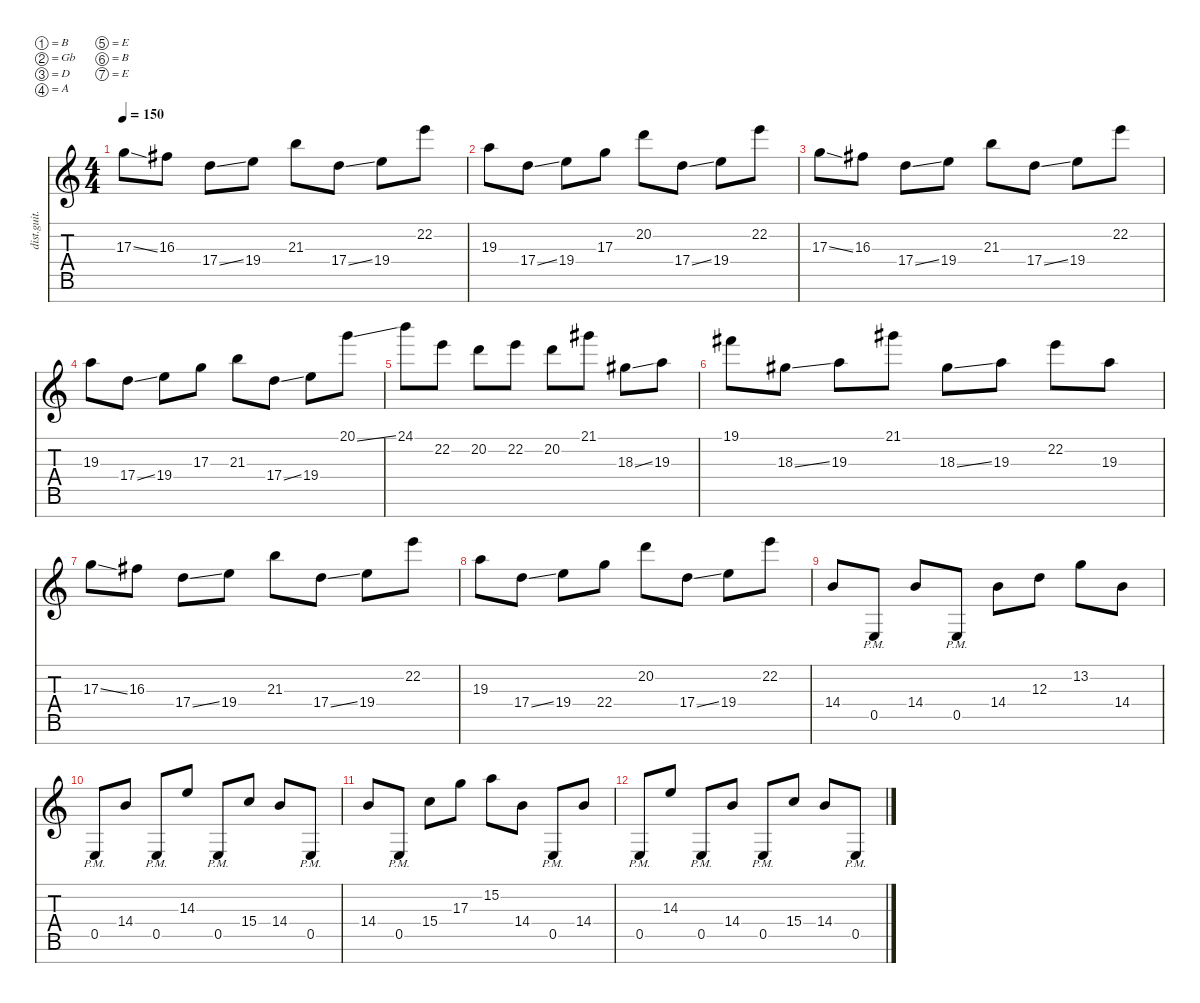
\defaultSystemsLayout 4
\hideDynamics
\bracketExtendMode nobrackets
\otherSystemsTrackNameOrientation horizontal
\track ("lead" "dist.guit.") {instrument distortionguitar}
\staff {score tabs}
\tuning (B3 Gb3 D3 A2 E2 B1 E1)
\ts (4 4)
\tempo 150
\clef g2
\ks c
17.3{ss}.8{dy mf beam Down} 16.3{acc #}.8{beam Down} 17.4{ss}.8{beam Down} 19.4.8{beam Down} 21.3.8{beam Down} 17.4{ss}.8{beam Down} 19.4.8{beam Down} 22.2.8{beam Down} |
19.3.8{beam Down} 17.4{ss}.8{beam Down} 19.4.8{beam Down} 17.3.8{beam Down} 20.2.8{beam Down} 17.4{ss}.8{beam Down} 19.4.8{beam Down} 22.2.8{beam Down} |
17.3{ss}.8{beam Down} 16.3{acc #}.8{beam Down} 17.4{ss}.8{beam Down} 19.4.8{beam Down} 21.3.8{beam Down} 17.4{ss}.8{beam Down} 19.4.8{beam Down} 22.2.8{beam Down} |
19.3.8{beam Down} 17.4{ss}.8{beam Down} 19.4.8{beam Down} 17.3.8{beam Down} 21.3.8{beam Down} 17.4{ss}.8{beam Down} 19.4.8{beam Down} 20.1{ss}.8{beam Down} |
24.1.8{beam Down} 22.2.8{beam Down} 20.2.8{beam Down} 22.2.8{beam Down} 20.2.8{beam Down} 21.1{acc #}.8{beam Down} 18.3{ss acc #}.8{beam Down} 19.3.8{beam Down} |
19.1{acc #}.8{beam Down} 18.3{ss acc #}.8{beam Down} 19.3.8{beam Down} 21.1{acc #}.8{beam Down} 18.3{ss acc #}.8{beam Down} 19.3.8{beam Down} 22.2.8{beam Down} 19.3.8{beam Down} |
17.3{ss}.8{beam Down} 16.3{acc #}.8{beam Down} 17.4{ss}.8{beam Down} 19.4.8{beam Down} 21.3.8{beam Down} 17.4{ss}.8{beam Down} 19.4.8{beam Down} 22.2.8{beam Down} |
19.3.8{beam Down} 17.4{ss}.8{beam Down} 19.4.8{beam Down} 22.4.8{beam Down} 20.2.8{beam Down} 17.4{ss}.8{beam Down} 19.4.8{beam Down} 22.2.8{beam Down} |
14.4.8{beam Up} 0.5{pm}.8{beam Up} 14.4.8{beam Up} 0.5{pm}.8{beam Up} 14.4.8{beam Down} 12.3.8{beam Down} 13.2.8{beam Down} 14.4.8{beam Down} |
0.5{pm}.8{beam Up} 14.4.8{beam Up} 0.5{pm}.8{beam Up} 14.3.8{beam Up} 0.5{pm}.8{beam Up} 15.4.8{beam Up} 14.4.8{beam Up} 0.5{pm}.8{beam Up} |
14.4.8{beam Up} 0.5{pm}.8{beam Up} 15.4.8{beam Down} 17.3.8{beam Down} 15.2.8{beam Down} 14.4.8{beam Down} 0.5{pm}.8{beam Up} 14.4.8{beam Up} |
0.5{pm}.8{beam Up} 14.3.8{beam Up} 0.5{pm}.8{beam Up} 14.4.8{beam Up} 0.5{pm}.8{beam Up} 15.4.8{beam Up} 14.4.8{beam Up} 0.5{pm}.8{beam Up}
